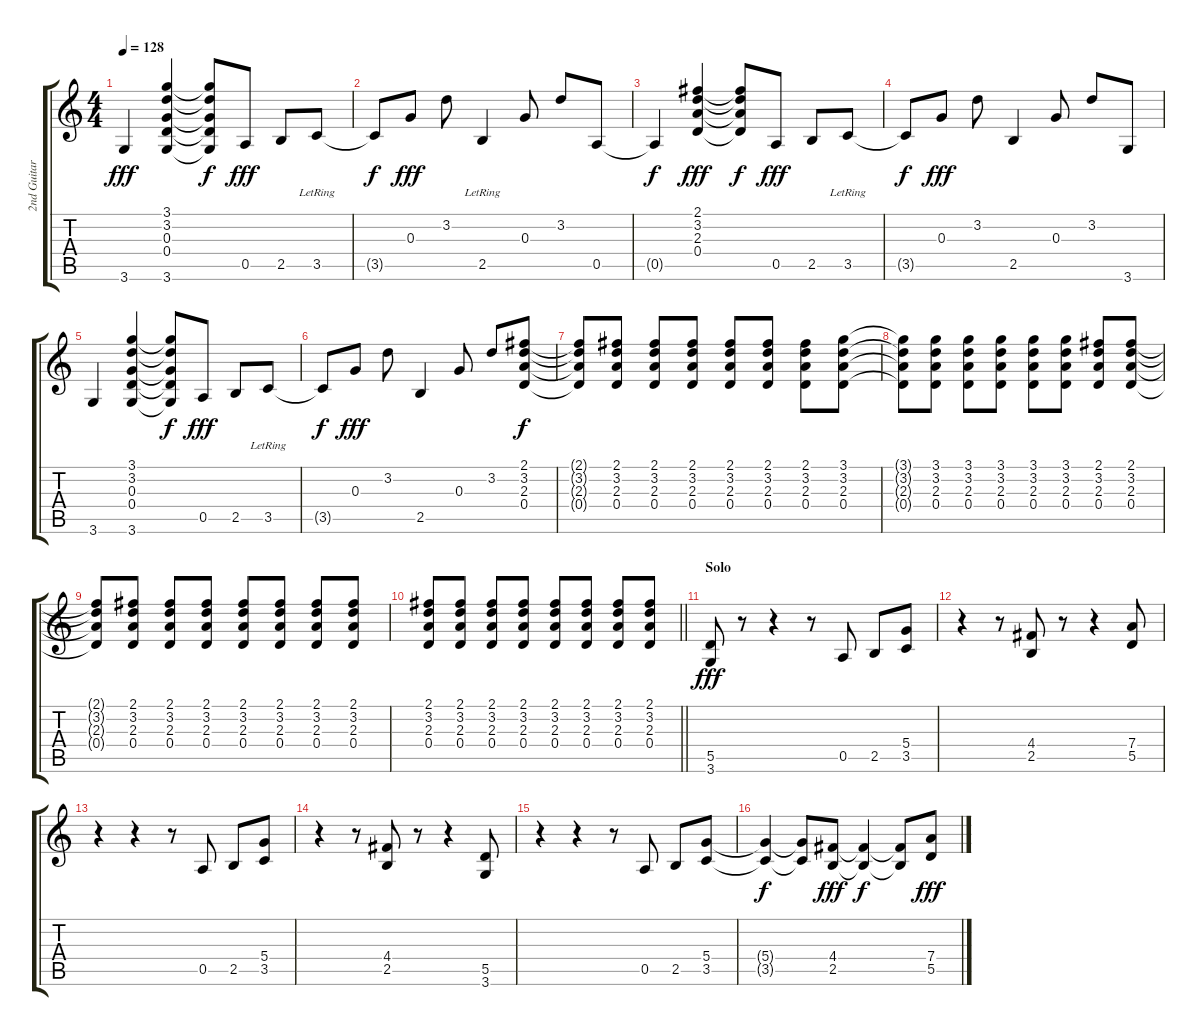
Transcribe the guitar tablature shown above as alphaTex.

\track ("2nd Guitar Malcolm Young" "2nd Guitar") {instrument overdrivenguitar}
\staff {score tabs}
\tuning (E4 B3 G3 D3 A2 E2) {hide}
\ts (4 4)
\tempo 128
\clef g2
\ks c
3.6.4{dy fff} (3.1 3.2 0.3 0.4 3.6).4 (3.1{t} 3.2{t} 0.3{t} 0.4{t} 3.6{t}).8{dy f} 0.5.8{dy fff} 2.5.8 3.5{lr}.8 |
3.5{t}.8{dy f} 0.3.8{dy fff} 3.2.8 2.5{lr}.4 0.3.8 3.2.8 0.5.8 |
0.5{t}.4{dy f} (2.1 3.2 2.3 0.4).4{dy fff} (2.1{t} 3.2{t} 2.3{t} 0.4{t}).8{dy f} 0.5.8{dy fff} 2.5.8 3.5{lr}.8 |
3.5{t}.8{dy f} 0.3.8{dy fff} 3.2.8 2.5.4 0.3.8 3.2.8 3.6.8 |
3.6.4 (3.1 3.2 0.3 0.4 3.6).4 (3.1{t} 3.2{t} 0.3{t} 0.4{t} 3.6{t}).8{dy f} 0.5.8{dy fff} 2.5.8 3.5{lr}.8 |
3.5{t}.8{dy f} 0.3.8{dy fff} 3.2.8 2.5.4 0.3.8 3.2.8 (2.1 3.2 2.3 0.4).8{dy f} |
(2.1{t} 3.2{t} 2.3{t} 0.4{t}).8 (2.1 3.2 2.3 0.4).8 (2.1 3.2 2.3 0.4).8 (2.1 3.2 2.3 0.4).8 (2.1 3.2 2.3 0.4).8 (2.1 3.2 2.3 0.4).8 (2.1 3.2 2.3 0.4).8 (3.1 3.2 2.3 0.4).8 |
(3.1{t} 3.2{t} 2.3{t} 0.4{t}).8 (3.1 3.2 2.3 0.4).8 (3.1 3.2 2.3 0.4).8 (3.1 3.2 2.3 0.4).8 (3.1 3.2 2.3 0.4).8 (3.1 3.2 2.3 0.4).8 (2.1 3.2 2.3 0.4).8 (2.1 3.2 2.3 0.4).8 |
(2.1{t} 3.2{t} 2.3{t} 0.4{t}).8 (2.1 3.2 2.3 0.4).8 (2.1 3.2 2.3 0.4).8 (2.1 3.2 2.3 0.4).8 (2.1 3.2 2.3 0.4).8 (2.1 3.2 2.3 0.4).8 (2.1 3.2 2.3 0.4).8 (2.1 3.2 2.3 0.4).8 |
\barLineRight lightlight
(2.1 3.2 2.3 0.4).8 (2.1 3.2 2.3 0.4).8 (2.1 3.2 2.3 0.4).8 (2.1 3.2 2.3 0.4).8 (2.1 3.2 2.3 0.4).8 (2.1 3.2 2.3 0.4).8 (2.1 3.2 2.3 0.4).8 (2.1 3.2 2.3 0.4).8 |
\section ("" "Solo")
(5.5 3.6).8{dy fff} r.8 r.4 r.8 0.5.8 2.5.8 (5.4 3.5).8 |
r.4 r.8 (4.4 2.5).8 r.8 r.4 (7.4 5.5).8 |
r.4 r.4 r.8 0.5.8 2.5.8 (5.4 3.5).8 |
r.4 r.8 (4.4 2.5).8 r.8 r.4 (5.5 3.6).8 |
r.4 r.4 r.8 0.5.8 2.5.8 (5.4 3.5).8 |
(5.4{t} 3.5{t}).4{dy f} (5.4{t} 3.5{t}).8 (4.4 2.5).8{dy fff} (4.4{t} 2.5{t}).4{dy f} (4.4{t} 2.5{t}).8 (7.4 5.5).8{dy fff}
